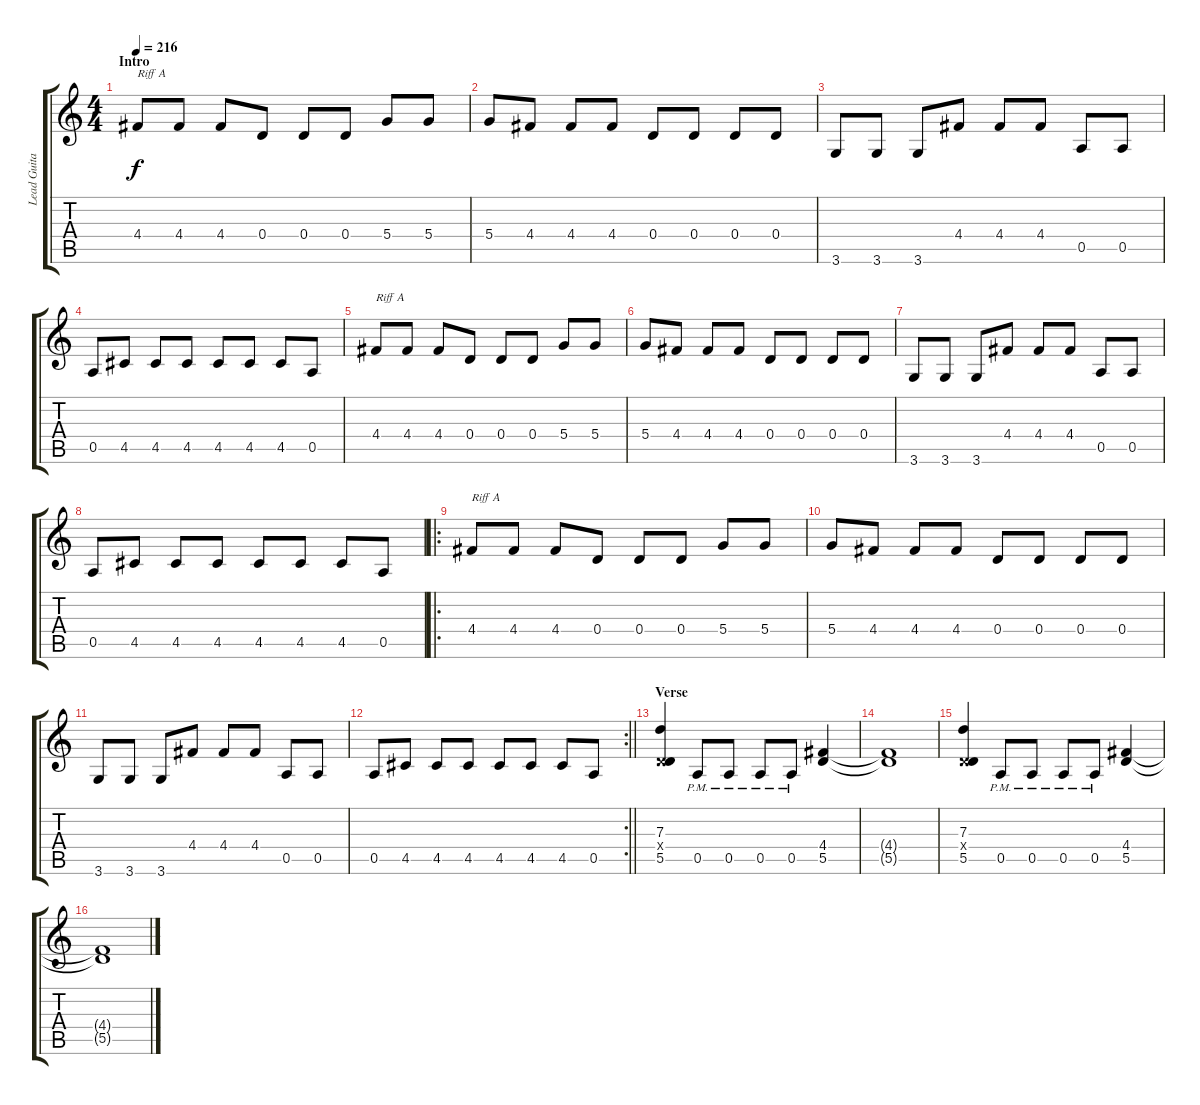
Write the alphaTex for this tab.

\track ("Lead Guitar" "Lead Guita") {instrument distortionguitar}
\staff {score tabs}
\tuning (E4 B3 G3 D3 A2 E2) {hide}
\ts (4 4)
\section ("" "Intro")
\tempo 216
\clef g2
\ks c
4.4.8{txt "Riff A" dy f instrument distortionguitar} 4.4.8 4.4.8 0.4.8 0.4.8 0.4.8 5.4.8 5.4.8 |
5.4.8 4.4.8 4.4.8 4.4.8 0.4.8 0.4.8 0.4.8 0.4.8 |
3.6.8 3.6.8 3.6.8 4.4.8 4.4.8 4.4.8 0.5.8 0.5.8 |
0.5.8 4.5.8 4.5.8 4.5.8 4.5.8 4.5.8 4.5.8 0.5.8 |
4.4.8{txt "Riff A"} 4.4.8 4.4.8 0.4.8 0.4.8 0.4.8 5.4.8 5.4.8 |
5.4.8 4.4.8 4.4.8 4.4.8 0.4.8 0.4.8 0.4.8 0.4.8 |
3.6.8 3.6.8 3.6.8 4.4.8 4.4.8 4.4.8 0.5.8 0.5.8 |
0.5.8 4.5.8 4.5.8 4.5.8 4.5.8 4.5.8 4.5.8 0.5.8 |
\ro
4.4.8{txt "Riff A"} 4.4.8 4.4.8 0.4.8 0.4.8 0.4.8 5.4.8 5.4.8 |
5.4.8 4.4.8 4.4.8 4.4.8 0.4.8 0.4.8 0.4.8 0.4.8 |
3.6.8 3.6.8 3.6.8 4.4.8 4.4.8 4.4.8 0.5.8 0.5.8 |
\rc 2
\barLineRight lightlight
0.5.8 4.5.8 4.5.8 4.5.8 4.5.8 4.5.8 4.5.8 0.5.8 |
\section ("" "Verse")
(7.3 0.4{x} 5.5).4 0.5{pm}.8 0.5{pm}.8 0.5{pm}.8 0.5{pm}.8 (4.4 5.5).4 |
(4.4{t} 5.5{t}).1 |
(7.3 0.4{x} 5.5).4 0.5{pm}.8 0.5{pm}.8 0.5{pm}.8 0.5{pm}.8 (4.4 5.5).4 |
(4.4{t} 5.5{t}).1
